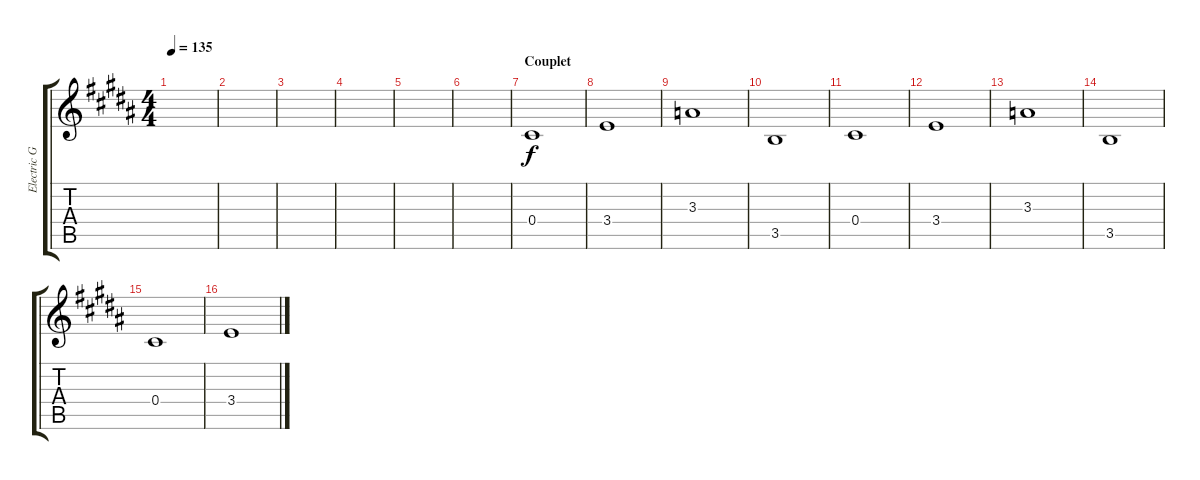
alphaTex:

\track ("Electric Guitar" "Electric G") {instrument electricguitarclean}
\staff {score tabs}
\tuning (Eb4 Bb3 Gb3 Db3 Ab2 Db2) {hide}
\ts (4 4)
\tempo 135
\clef g2
\ks b
|
|
|
|
|
|
\section ("" "Couplet")
0.4.1 |
3.4.1 |
3.3.1 |
3.5.1 |
0.4.1 |
3.4.1 |
3.3.1 |
3.5.1 |
0.4.1 |
3.4.1
